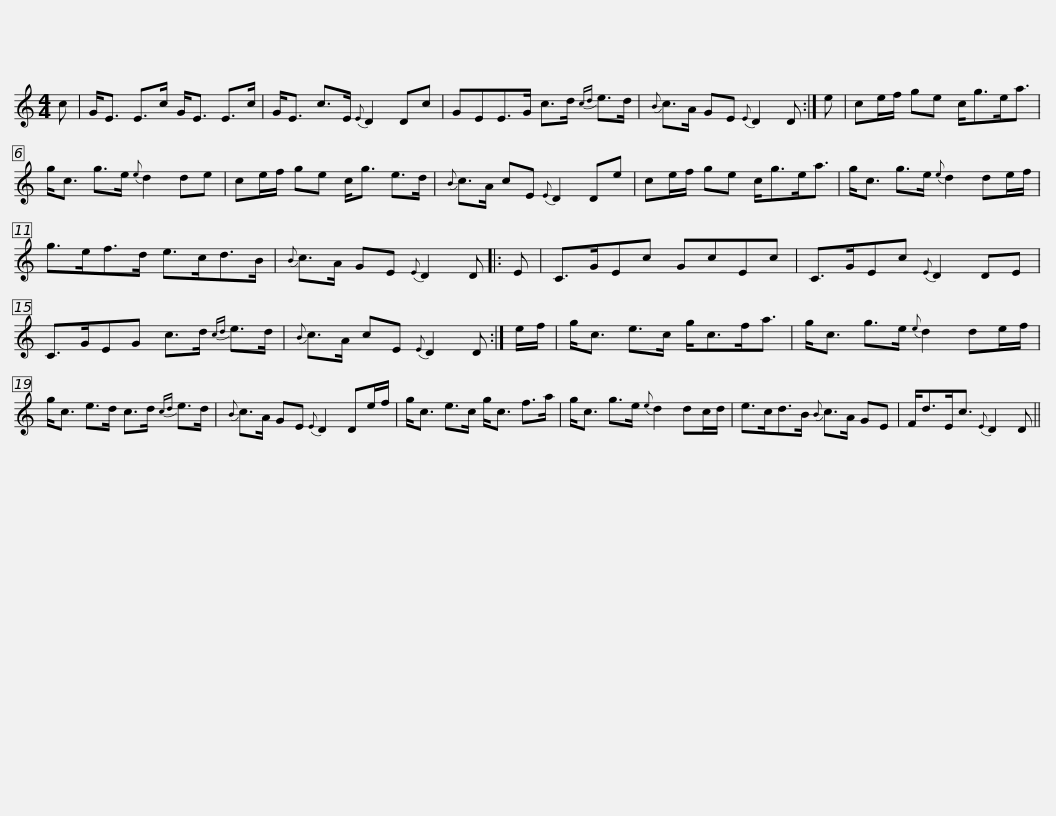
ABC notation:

X:1
L:1/8
M:4/4
I:linebreak $
K:C
V:1 treble
V:1
 c | G<E E>c G<E E>c | G<E c>E{E} D2 Dc | GEE>G c>d{cd} e>d |{B} c>A GE{E} D2 D :| %5
 e |$ ce/f/ ge c<ge<a | g<c g>e{e} d2 de | ce/f/ ge c<g e>d |{B} c>A cE{E} D2 De | %10
 ce/f/ ge c<ge<a |$ g<c g>e{e} d2 de/f/ | g>ef>d e>cd>B |{B} c>A GE{E} D2 D |: E | %15
 C>GEc GcEc |$ C>GEc{E} D2 DE | C>GEG c>d{cd} e>d |{B} c>A cE{E} D2 D :| e/f/ | %20
 g<c e>c g<cf<a |$ g<c g>e{e} d2 de/f/ | g<c e>d c>d{cd} e>d |{B} c>A GE{E} D2 De/f/ | g<c e>c g<c f>a |$ %25
 g<c g>e{e} d2 dc/d/ | e>cd>B{B} c>A GE | F<dE<c{E} D2 D || %28
